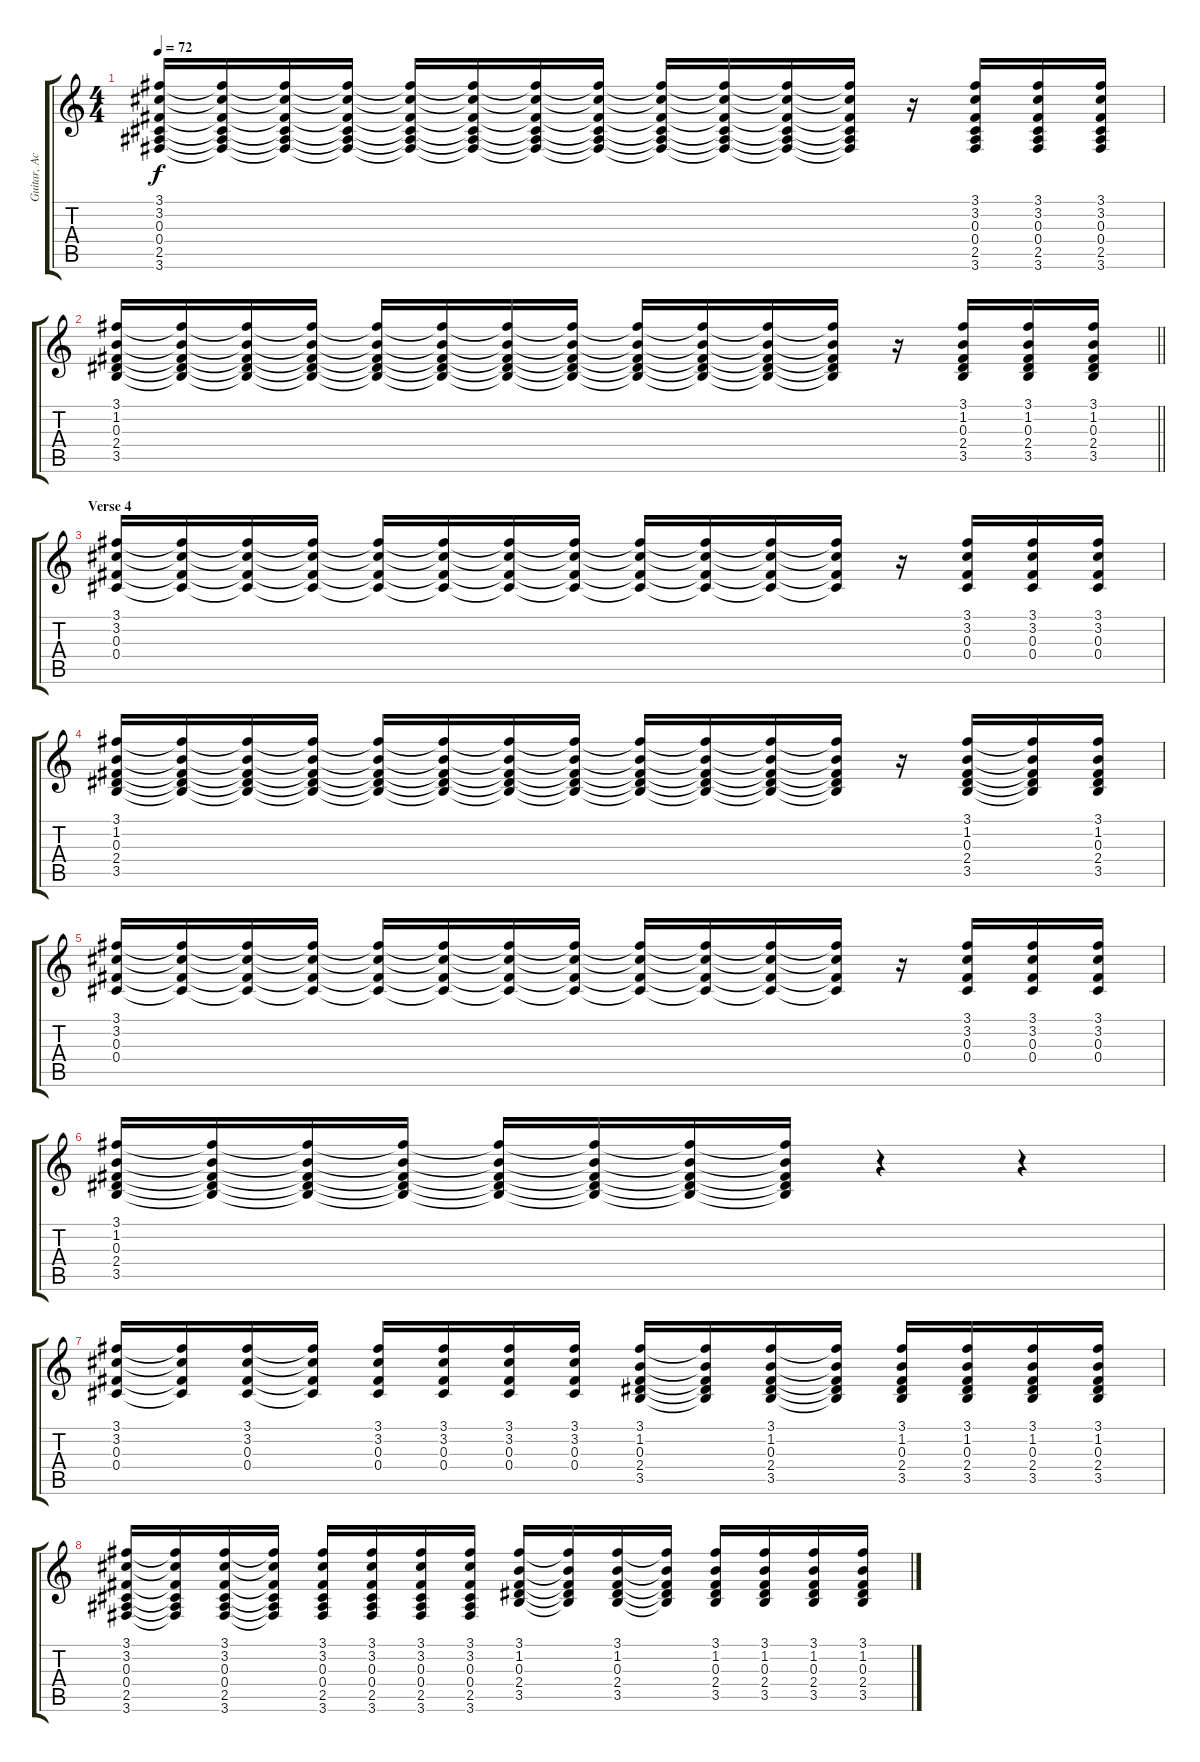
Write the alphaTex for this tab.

\track ("Guitar, Acoustic" "Guitar, Ac") {instrument acousticguitarsteel}
\staff {score tabs}
\tuning (Eb4 Bb3 Gb3 Db3 Ab2 Eb2) {hide}
\ts (4 4)
\tempo 72
\clef g2
\ks c
(3.1 3.2 0.3 0.4 2.5 3.6).16{dy f} (3.1{t} 3.2{t} 0.3{t} 0.4{t} 2.5{t} 3.6{t}).16 (3.1{t} 3.2{t} 0.3{t} 0.4{t} 2.5{t} 3.6{t}).16 (3.1{t} 3.2{t} 0.3{t} 0.4{t} 2.5{t} 3.6{t}).16 (3.1{t} 3.2{t} 0.3{t} 0.4{t} 2.5{t} 3.6{t}).16 (3.1{t} 3.2{t} 0.3{t} 0.4{t} 2.5{t} 3.6{t}).16 (3.1{t} 3.2{t} 0.3{t} 0.4{t} 2.5{t} 3.6{t}).16 (3.1{t} 3.2{t} 0.3{t} 0.4{t} 2.5{t} 3.6{t}).16 (3.1{t} 3.2{t} 0.3{t} 0.4{t} 2.5{t} 3.6{t}).16 (3.1{t} 3.2{t} 0.3{t} 0.4{t} 2.5{t} 3.6{t}).16 (3.1{t} 3.2{t} 0.3{t} 0.4{t} 2.5{t} 3.6{t}).16 (3.1{t} 3.2{t} 0.3{t} 0.4{t} 2.5{t} 3.6{t}).16 r.16 (3.1 3.2 0.3 0.4 2.5 3.6).16 (3.1 3.2 0.3 0.4 2.5 3.6).16 (3.1 3.2 0.3 0.4 2.5 3.6).16 |
\barLineRight lightlight
(3.1 1.2 0.3 2.4 3.5).16 (3.1{t} 1.2{t} 0.3{t} 2.4{t} 3.5{t}).16 (3.1{t} 1.2{t} 0.3{t} 2.4{t} 3.5{t}).16 (3.1{t} 1.2{t} 0.3{t} 2.4{t} 3.5{t}).16 (3.1{t} 1.2{t} 0.3{t} 2.4{t} 3.5{t}).16 (3.1{t} 1.2{t} 0.3{t} 2.4{t} 3.5{t}).16 (3.1{t} 1.2{t} 0.3{t} 2.4{t} 3.5{t}).16 (3.1{t} 1.2{t} 0.3{t} 2.4{t} 3.5{t}).16 (3.1{t} 1.2{t} 0.3{t} 2.4{t} 3.5{t}).16 (3.1{t} 1.2{t} 0.3{t} 2.4{t} 3.5{t}).16 (3.1{t} 1.2{t} 0.3{t} 2.4{t} 3.5{t}).16 (3.1{t} 1.2{t} 0.3{t} 2.4{t} 3.5{t}).16 r.16 (3.1 1.2 0.3 2.4 3.5).16 (3.1 1.2 0.3 2.4 3.5).16 (3.1 1.2 0.3 2.4 3.5).16 |
\section ("" "Verse 4")
(3.1 3.2 0.3 0.4).16 (3.1{t} 3.2{t} 0.3{t} 0.4{t}).16 (3.1{t} 3.2{t} 0.3{t} 0.4{t}).16 (3.1{t} 3.2{t} 0.3{t} 0.4{t}).16 (3.1{t} 3.2{t} 0.3{t} 0.4{t}).16 (3.1{t} 3.2{t} 0.3{t} 0.4{t}).16 (3.1{t} 3.2{t} 0.3{t} 0.4{t}).16 (3.1{t} 3.2{t} 0.3{t} 0.4{t}).16 (3.1{t} 3.2{t} 0.3{t} 0.4{t}).16 (3.1{t} 3.2{t} 0.3{t} 0.4{t}).16 (3.1{t} 3.2{t} 0.3{t} 0.4{t}).16 (3.1{t} 3.2{t} 0.3{t} 0.4{t}).16 r.16 (3.1 3.2 0.3 0.4).16 (3.1 3.2 0.3 0.4).16 (3.1 3.2 0.3 0.4).16 |
(3.1 1.2 0.3 2.4 3.5).16 (3.1{t} 1.2{t} 0.3{t} 2.4{t} 3.5{t}).16 (3.1{t} 1.2{t} 0.3{t} 2.4{t} 3.5{t}).16 (3.1{t} 1.2{t} 0.3{t} 2.4{t} 3.5{t}).16 (3.1{t} 1.2{t} 0.3{t} 2.4{t} 3.5{t}).16 (3.1{t} 1.2{t} 0.3{t} 2.4{t} 3.5{t}).16 (3.1{t} 1.2{t} 0.3{t} 2.4{t} 3.5{t}).16 (3.1{t} 1.2{t} 0.3{t} 2.4{t} 3.5{t}).16 (3.1{t} 1.2{t} 0.3{t} 2.4{t} 3.5{t}).16 (3.1{t} 1.2{t} 0.3{t} 2.4{t} 3.5{t}).16 (3.1{t} 1.2{t} 0.3{t} 2.4{t} 3.5{t}).16 (3.1{t} 1.2{t} 0.3{t} 2.4{t} 3.5{t}).16 r.16 (3.1 1.2 0.3 2.4 3.5).16 (3.1{t} 1.2{t} 0.3{t} 2.4{t} 3.5{t}).16 (3.1 1.2 0.3 2.4 3.5).16 |
(3.1 3.2 0.3 0.4).16 (3.1{t} 3.2{t} 0.3{t} 0.4{t}).16 (3.1{t} 3.2{t} 0.3{t} 0.4{t}).16 (3.1{t} 3.2{t} 0.3{t} 0.4{t}).16 (3.1{t} 3.2{t} 0.3{t} 0.4{t}).16 (3.1{t} 3.2{t} 0.3{t} 0.4{t}).16 (3.1{t} 3.2{t} 0.3{t} 0.4{t}).16 (3.1{t} 3.2{t} 0.3{t} 0.4{t}).16 (3.1{t} 3.2{t} 0.3{t} 0.4{t}).16 (3.1{t} 3.2{t} 0.3{t} 0.4{t}).16 (3.1{t} 3.2{t} 0.3{t} 0.4{t}).16 (3.1{t} 3.2{t} 0.3{t} 0.4{t}).16 r.16 (3.1 3.2 0.3 0.4).16 (3.1 3.2 0.3 0.4).16 (3.1 3.2 0.3 0.4).16 |
(3.1 1.2 0.3 2.4 3.5).16 (3.1{t} 1.2{t} 0.3{t} 2.4{t} 3.5{t}).16 (3.1{t} 1.2{t} 0.3{t} 2.4{t} 3.5{t}).16 (3.1{t} 1.2{t} 0.3{t} 2.4{t} 3.5{t}).16 (3.1{t} 1.2{t} 0.3{t} 2.4{t} 3.5{t}).16 (3.1{t} 1.2{t} 0.3{t} 2.4{t} 3.5{t}).16 (3.1{t} 1.2{t} 0.3{t} 2.4{t} 3.5{t}).16 (3.1{t} 1.2{t} 0.3{t} 2.4{t} 3.5{t}).16 r.4 r.4 |
(3.1 3.2 0.3 0.4).16 (3.1{t} 3.2{t} 0.3{t} 0.4{t}).16 (3.1 3.2 0.3 0.4).16 (3.1{t} 3.2{t} 0.3{t} 0.4{t}).16 (3.1 3.2 0.3 0.4).16 (3.1 3.2 0.3 0.4).16 (3.1 3.2 0.3 0.4).16 (3.1 3.2 0.3 0.4).16 (3.1 1.2 0.3 2.4 3.5).16 (3.1{t} 1.2{t} 0.3{t} 2.4{t} 3.5{t}).16 (3.1 1.2 0.3 2.4 3.5).16 (3.1{t} 1.2{t} 0.3{t} 2.4{t} 3.5{t}).16 (3.1 1.2 0.3 2.4 3.5).16 (3.1 1.2 0.3 2.4 3.5).16 (3.1 1.2 0.3 2.4 3.5).16 (3.1 1.2 0.3 2.4 3.5).16 |
(3.1 3.2 0.3 0.4 2.5 3.6).16 (3.1{t} 3.2{t} 0.3{t} 0.4{t} 2.5{t} 3.6{t}).16 (3.1 3.2 0.3 0.4 2.5 3.6).16 (3.1{t} 3.2{t} 0.3{t} 0.4{t} 2.5{t} 3.6{t}).16 (3.1 3.2 0.3 0.4 2.5 3.6).16 (3.1 3.2 0.3 0.4 2.5 3.6).16 (3.1 3.2 0.3 0.4 2.5 3.6).16 (3.1 3.2 0.3 0.4 2.5 3.6).16 (3.1 1.2 0.3 2.4 3.5).16 (3.1{t} 1.2{t} 0.3{t} 2.4{t} 3.5{t}).16 (3.1 1.2 0.3 2.4 3.5).16 (3.1{t} 1.2{t} 0.3{t} 2.4{t} 3.5{t}).16 (3.1 1.2 0.3 2.4 3.5).16 (3.1 1.2 0.3 2.4 3.5).16 (3.1 1.2 0.3 2.4 3.5).16 (3.1 1.2 0.3 2.4 3.5).16
